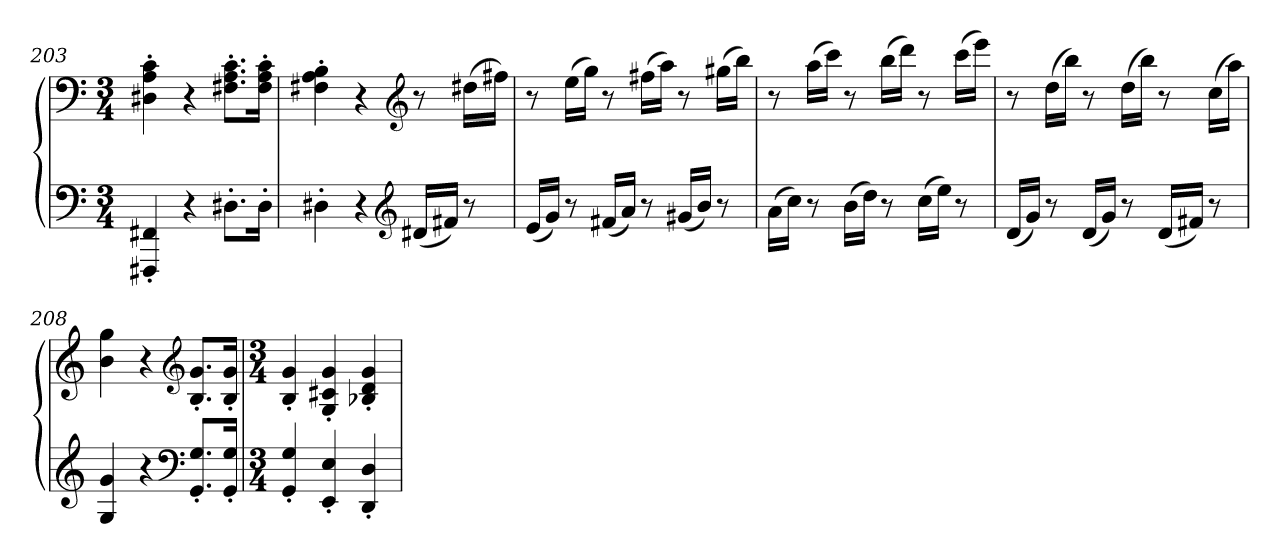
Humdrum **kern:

**kern	**kern
*part1	*part1
*staff2	*staff1
*clefF4	*clefF4
*k[]	*k[]
*C:	*C:
*M3/4	*M3/4
=203	=203
4FFF#X' 4FF#X'	4D#X' 4A' 4c'
4r	4r
8.D#X'L	8.F#X' 8.A' 8.c'L
16D#'Jk	16F#' 16A' 16c'Jk
=204	=204
4D#X'	4F#X' 4A' 4B'
4r	4r
*clefG2	*clefG2
(16d#XLL	8r
16f#XJJ)	.
8r	(16dd#XLL
.	16ff#XJJ)
=205	=205
(16eLL	8r
16gJJ)	.
8r	(16eeLL
.	16ggJJ)
(16f#XLL	8r
16aJJ)	.
8r	(16ff#XLL
.	16aaJJ)
(16g#XLL	8r
16bJJ)	.
8r	(16gg#XLL
.	16bbJJ)
=206	=206
(16aLL	8r
16ccJJ)	.
8r	(16aaLL
.	16cccJJ)
(16bLL	8r
16ddJJ)	.
8r	(16bbLL
.	16dddJJ)
(16ccLL	8r
16eeJJ)	.
8r	(16cccLL
.	16eeeJJ)
=207	=207
(16dLL	8r
16gJJ)	.
8r	(16ddLL
.	16bbJJ)
(16dLL	8r
16gJJ)	.
8r	(16ddLL
.	16bbJJ)
(16dLL	8r
16f#XJJ)	.
8r	(16ccLL
.	16aaJJ)
=208	=208
4G 4g	4b 4gg
4r	4r
*clefF4	*clefG2
*k[]	*k[]
*C:	*C:
8.GG' 8.G'L	8.B' 8.g'L
16GG' 16G'Jk	16B' 16g'Jk
=209	=209
*M3/4	*M3/4
4GG' 4G'	4B' 4g'
4EE' 4E'	4G' 4c#X' 4g'
4DD' 4D'	4B-X' 4d' 4g'
=	=
*-	*-
